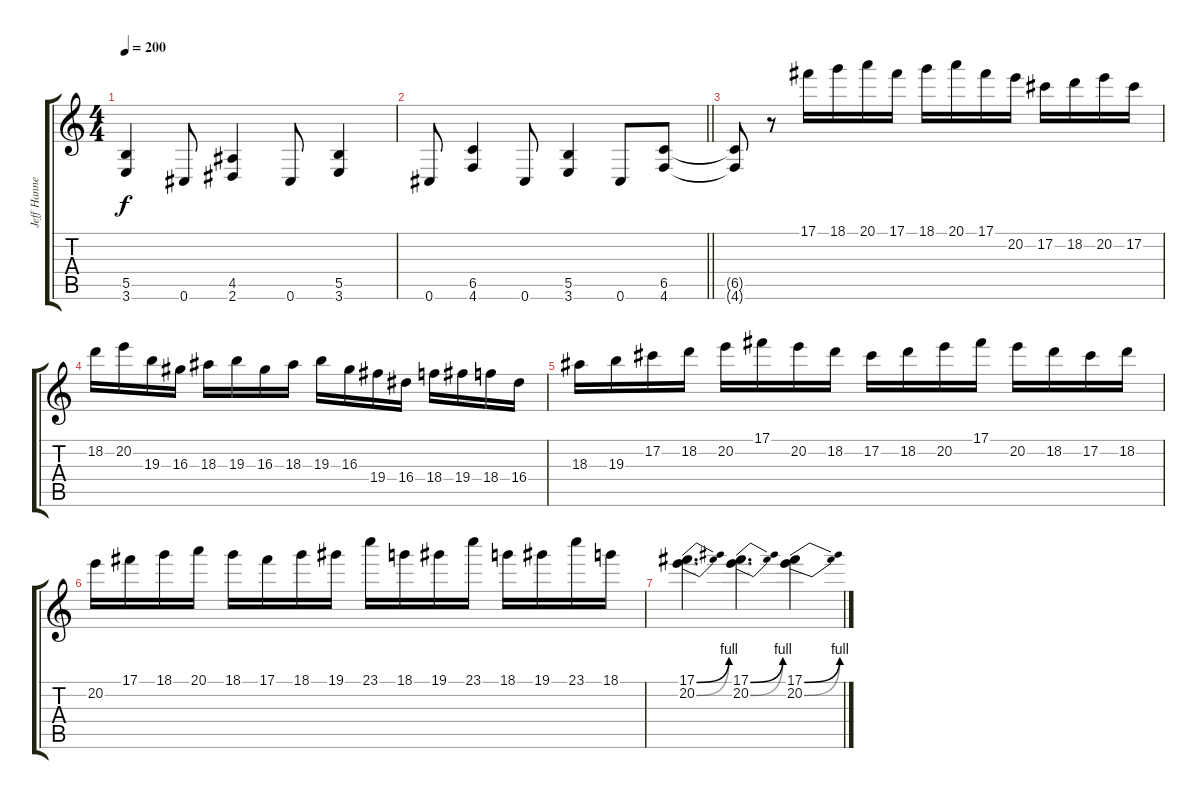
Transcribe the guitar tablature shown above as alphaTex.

\track ("Jeff Hanneman" "Jeff Hanne") {instrument distortionguitar}
\staff {score tabs}
\tuning (Db4 Ab3 E3 B2 Gb2 Db2) {hide}
\ts (4 4)
\tempo 200
\clef g2
\ks c
(5.5 3.6).4{dy f} 0.6.8 (4.5 2.6).4 0.6.8 (5.5 3.6).4 |
\barLineRight lightlight
0.6.8 (6.5 4.6).4 0.6.8 (5.5 3.6).4 0.6.8 (6.5 4.6).8 |
\section ("" "")
(6.5{t} 4.6{t}).8 r.8 17.1.16 18.1.16 20.1.16 17.1.16 18.1.16 20.1.16 17.1.16 20.2.16 17.2.16 18.2.16 20.2.16 17.2.16 |
18.2.16 20.2.16 19.3.16 16.3.16 18.3.16 19.3.16 16.3.16 18.3.16 19.3.16 16.3.16 19.4.16 16.4.16 18.4.16 19.4.16 18.4.16 16.4.16 |
18.3.16 19.3.16 17.2.16 18.2.16 20.2.16 17.1.16 20.2.16 18.2.16 17.2.16 18.2.16 20.2.16 17.1.16 20.2.16 18.2.16 17.2.16 18.2.16 |
20.2.16 17.1.16 18.1.16 20.1.16 18.1.16 17.1.16 18.1.16 19.1.16 23.1.16 18.1.16 19.1.16 23.1.16 18.1.16 19.1.16 23.1.16 18.1.16 |
(17.1{be (bend 0 0 60 4)} 20.2{be (bend 0 0 60 4)}).4{d} (17.1{be (bend 0 0 60 4)} 20.2{be (bend 0 0 60 4)}).4{d} (17.1{be (bend 0 0 60 4)} 20.2{be (bend 0 0 60 4)}).4
